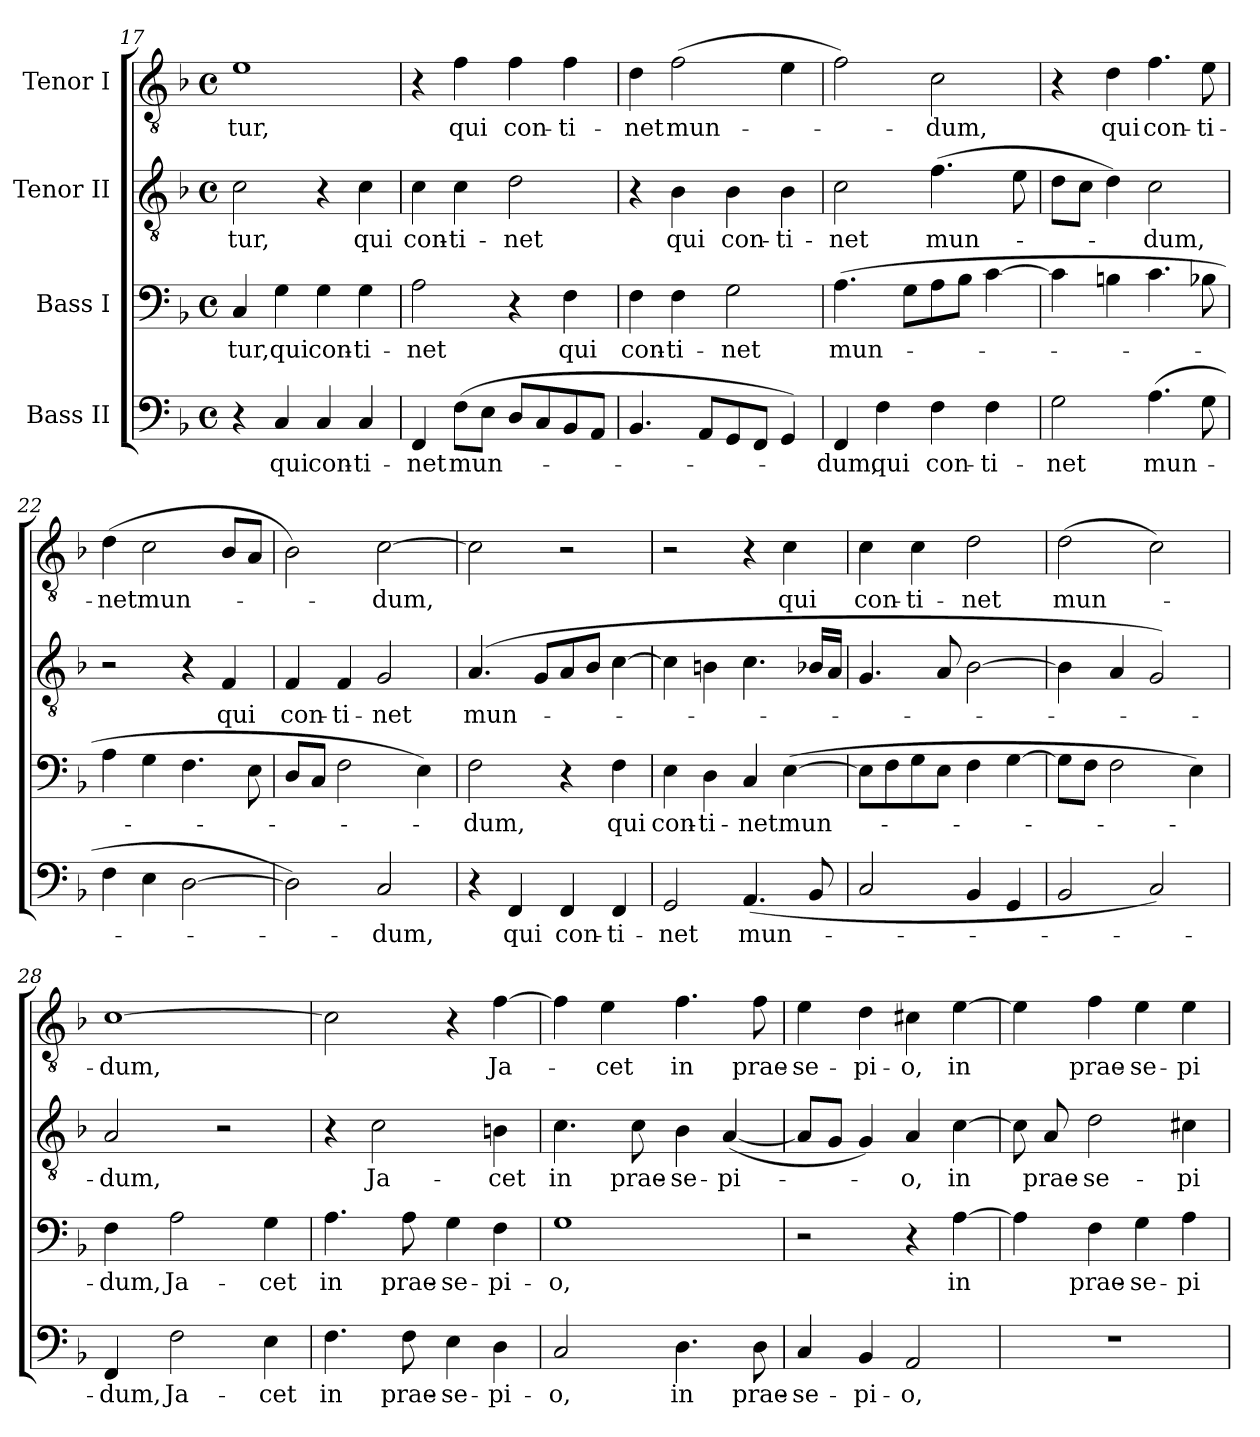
**kern	**text	**kern	**text	**kern	**text	**kern	**text
*part4	*part4	*part3	*part3	*part2	*part2	*part1	*part1
*staff4	*staff4	*staff3	*staff3	*staff2	*staff2	*staff1	*staff1
*I"Bass II	*	*I"Bass I	*	*I"Tenor II	*	*I"Tenor I	*
*clefF4	*	*clefF4	*	*clefGv2	*	*clefGv2	*
*k[b-]	*	*k[b-]	*	*k[b-]	*	*k[b-]	*
*F:	*	*F:	*	*F:	*	*F:	*
*M4/4	*	*M4/4	*	*M4/4	*	*M4/4	*
*met(c)	*	*met(c)	*	*met(c)	*	*met(c)	*
=17	=17	=17	=17	=17	=17	=17	=17
4r	.	4C/	-tur,	2c\	-tur,	1e	-tur,
4C/	qui	4G\	qui	.	.	.	.
4C/	con-	4G\	con-	4r	.	.	.
4C/	-ti-	4G\	-ti-	4c\	qui	.	.
=18	=18	=18	=18	=18	=18	=18	=18
4FF/	-net	2A\	-net	4c\	con-	4r	.
(8F\L	mun-	.	.	4c\	-ti-	4f\	qui
8E\J	.	.	.	.	.	.	.
8D/L	.	4r	.	2d\	-net	4f\	con-
8C/	.	.	.	.	.	.	.
8BB-/	.	4F\	qui	.	.	4f\	-ti-
8AA/J	.	.	.	.	.	.	.
!!LO:LB:g=z
=19	=19	=19	=19	=19	=19	=19	=19
4.BB-/	.	4F\	con-	4r	.	4d\	-net
.	.	4F\	-ti-	4B-\	qui	(2f\	mun-
8AA/L	.	.	.	.	.	.	.
8GG/	.	2G\	-net	4B-\	con-	.	.
8FF/J	.	.	.	.	.	.	.
4GG/)	.	.	.	4B-\	-ti-	4e\	.
=20	=20	=20	=20	=20	=20	=20	=20
4FF/	-dum,	(4.A\	mun-	2c\	-net	2f\)	.
4F\	qui	.	.	.	.	.	.
.	.	8G\L	.	.	.	.	.
4F\	con-	8A\	.	(4.f\	mun-	2c\	-dum,
.	.	8B-\J	.	.	.	.	.
4F\	-ti-	[4c\	.	.	.	.	.
.	.	.	.	8e\	.	.	.
=21	=21	=21	=21	=21	=21	=21	=21
2G\	-net	4c\]	.	8d\L	.	4r	.
.	.	.	.	8c\J	.	.	.
.	.	4Bn\	.	4d\)	.	4d\	qui
(4.A\	mun-	4.c\	.	2c\	-dum,	4.f\	con-
8G\	.	8B-X\	.	.	.	8e\	-ti-
=22	=22	=22	=22	=22	=22	=22	=22
4F\	.	4A\	.	2r	.	(4d\	-net
4E\	.	4G\	.	.	.	2c\	mun-
[2D\	.	4.F\	.	4r	.	.	.
.	.	.	.	4F/	qui	8B-/L	.
.	.	8E\	.	.	.	8A/J	.
=23	=23	=23	=23	=23	=23	=23	=23
2D\])	.	8D/L	.	4F/	con-	2B-\)	.
.	.	8C/J	.	.	.	.	.
.	.	2F\	.	4F/	-ti-	.	.
2C/	-dum,	.	.	2G/	-net	[2c\	-dum,
.	.	4E\)	.	.	.	.	.
=24	=24	=24	=24	=24	=24	=24	=24
4r	.	2F\	-dum,	(4.A/	mun-	2c\]	.
4FF/	qui	.	.	.	.	.	.
.	.	.	.	8G/L	.	.	.
4FF/	con-	4r	.	8A/	.	2r	.
.	.	.	.	8B-/J	.	.	.
4FF/	-ti-	4F\	qui	[4c\	.	.	.
!!LO:LB:g=z
=25	=25	=25	=25	=25	=25	=25	=25
2GG/	-net	4E\	con-	4c\]	.	2r	.
.	.	4D\	-ti-	4Bn\	.	.	.
(4.AA/	mun-	4C/	-net	4.c\	.	4r	.
.	.	([4E\	mun-	.	.	4c\	qui
8BB-/	.	.	.	16B-X/LL	.	.	.
.	.	.	.	16A/JJ	.	.	.
=26	=26	=26	=26	=26	=26	=26	=26
2C/	.	8E\L]	.	4.G/	.	4c\	con-
.	.	8F\	.	.	.	.	.
.	.	8G\	.	.	.	4c\	-ti-
.	.	8E\J	.	8A/	.	.	.
4BB-/	.	4F\	.	[2B-\	.	2d\	-net
4GG/	.	[4G\	.	.	.	.	.
=27	=27	=27	=27	=27	=27	=27	=27
2BB-/	.	8G\L]	.	4B-\]	.	(2d\	mun-
.	.	8F\J	.	.	.	.	.
.	.	2F\	.	4A/	.	.	.
2C/)	.	.	.	2G/)	.	2c\)	.
.	.	4E\)	.	.	.	.	.
=28	=28	=28	=28	=28	=28	=28	=28
4FF/	-dum,	4F\	-dum,	2A/	-dum,	[1c	-dum,
2F\	Ja-	2A\	Ja-	.	.	.	.
.	.	.	.	2r	.	.	.
4E\	-cet	4G\	-cet	.	.	.	.
=29	=29	=29	=29	=29	=29	=29	=29
4.F\	in	4.A\	in	4r	.	2c\]	.
.	.	.	.	2c\	Ja-	.	.
8F\	prae-	8A\	prae-	.	.	.	.
4E\	-se-	4G\	-se-	.	.	4r	.
4D\	-pi-	4F\	-pi-	4Bn\	-cet	[4f\	Ja-
=30	=30	=30	=30	=30	=30	=30	=30
2C/	-o,	1G	-o,	4.c\	in	4f\]	.
.	.	.	.	.	.	4e\	-cet
.	.	.	.	8c\	prae-	.	.
4.D\	in	.	.	4B-\	-se-	4.f\	in
.	.	.	.	([4A/	-pi-	.	.
8D\	prae-	.	.	.	.	8f\	prae-
!!LO:PB:g=z
=31	=31	=31	=31	=31	=31	=31	=31
4C/	-se-	2r	.	8A/L]	.	4e\	-se-
.	.	.	.	8G/J	.	.	.
4BB-/	-pi-	.	.	4G/)	.	4d\	-pi-
2AA/	-o,	4r	.	4A/	-o,	4c#X\	-o,
.	.	[4A\	in	[4c\	in	[4e\	in
=32	=32	=32	=32	=32	=32	=32	=32
1r	.	4A\]	.	8c\]	.	4e\]	.
.	.	.	.	8A/	prae-	.	.
.	.	4F\	prae-	2d\	-se-	4f\	prae-
.	.	4G\	-se-	.	.	4e\	-se-
.	.	4A\	-pi-	4c#X\	-pi-	4e\	-pi-
=	=	=	=	=	=	=	=
*-	*-	*-	*-	*-	*-	*-	*-
